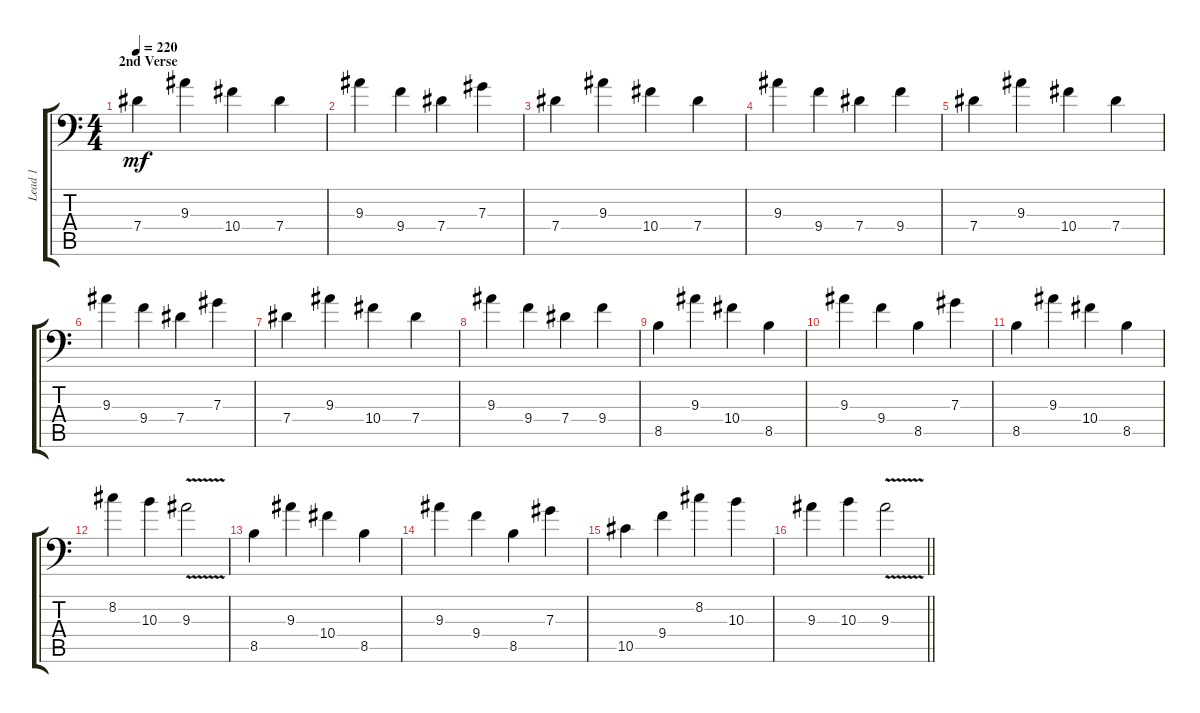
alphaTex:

\track ("Lead 1" "Lead 1") {instrument overdrivenguitar}
\staff {score tabs}
\tuning (Bb3 F3 Db3 Ab2 Eb2 Bb1) {hide}
\ts (4 4)
\section ("" "2nd Verse")
\tempo 220
\clef f4
\ks c
7.4.4{dy mf instrument overdrivenguitar} 9.3.4 10.4.4 7.4.4 |
9.3.4 9.4.4 7.4.4 7.3.4 |
7.4.4 9.3.4 10.4.4 7.4.4 |
9.3.4 9.4.4 7.4.4 9.4.4 |
7.4.4 9.3.4 10.4.4 7.4.4 |
9.3.4 9.4.4 7.4.4 7.3.4 |
7.4.4 9.3.4 10.4.4 7.4.4 |
9.3.4 9.4.4 7.4.4 9.4.4 |
8.5.4 9.3.4 10.4.4 8.5.4 |
9.3.4 9.4.4 8.5.4 7.3.4 |
8.5.4 9.3.4 10.4.4 8.5.4 |
8.2.4 10.3.4 9.3{v}.2 |
8.5.4 9.3.4 10.4.4 8.5.4 |
9.3.4 9.4.4 8.5.4 7.3.4 |
10.5.4 9.4.4 8.2.4 10.3.4 |
\barLineRight lightlight
9.3.4 10.3.4 9.3{v}.2
